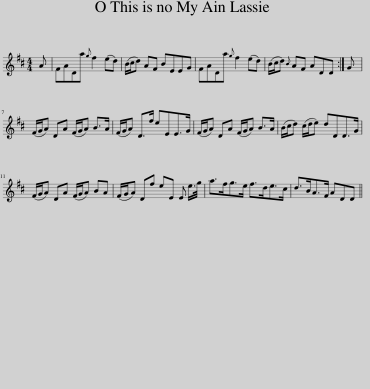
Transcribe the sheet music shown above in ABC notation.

X:1
L:1/8
M:4/4
I:linebreak $
K:D
V:1 treble
V:1
 A | FADa{g} f2 (ed) | (B/c/d) AF BEEG | FADa{g} f2 (ed) | (B/c/d){B} AF ADD :| %5
 G |$ (F/G/A) DA (F/G/A) B>A | (F/G/A) D>f eEE>G | (F/G/A) DA (F/G/A) B>A | (B/c/d) (c/d/e) dDD>G |$ %10
 (F/G/A) DA (F/G/A) BA | (F/G/A) Df eE E e/>g/ | a>fg>e f>de>c | d>BA>F ADD || %14
